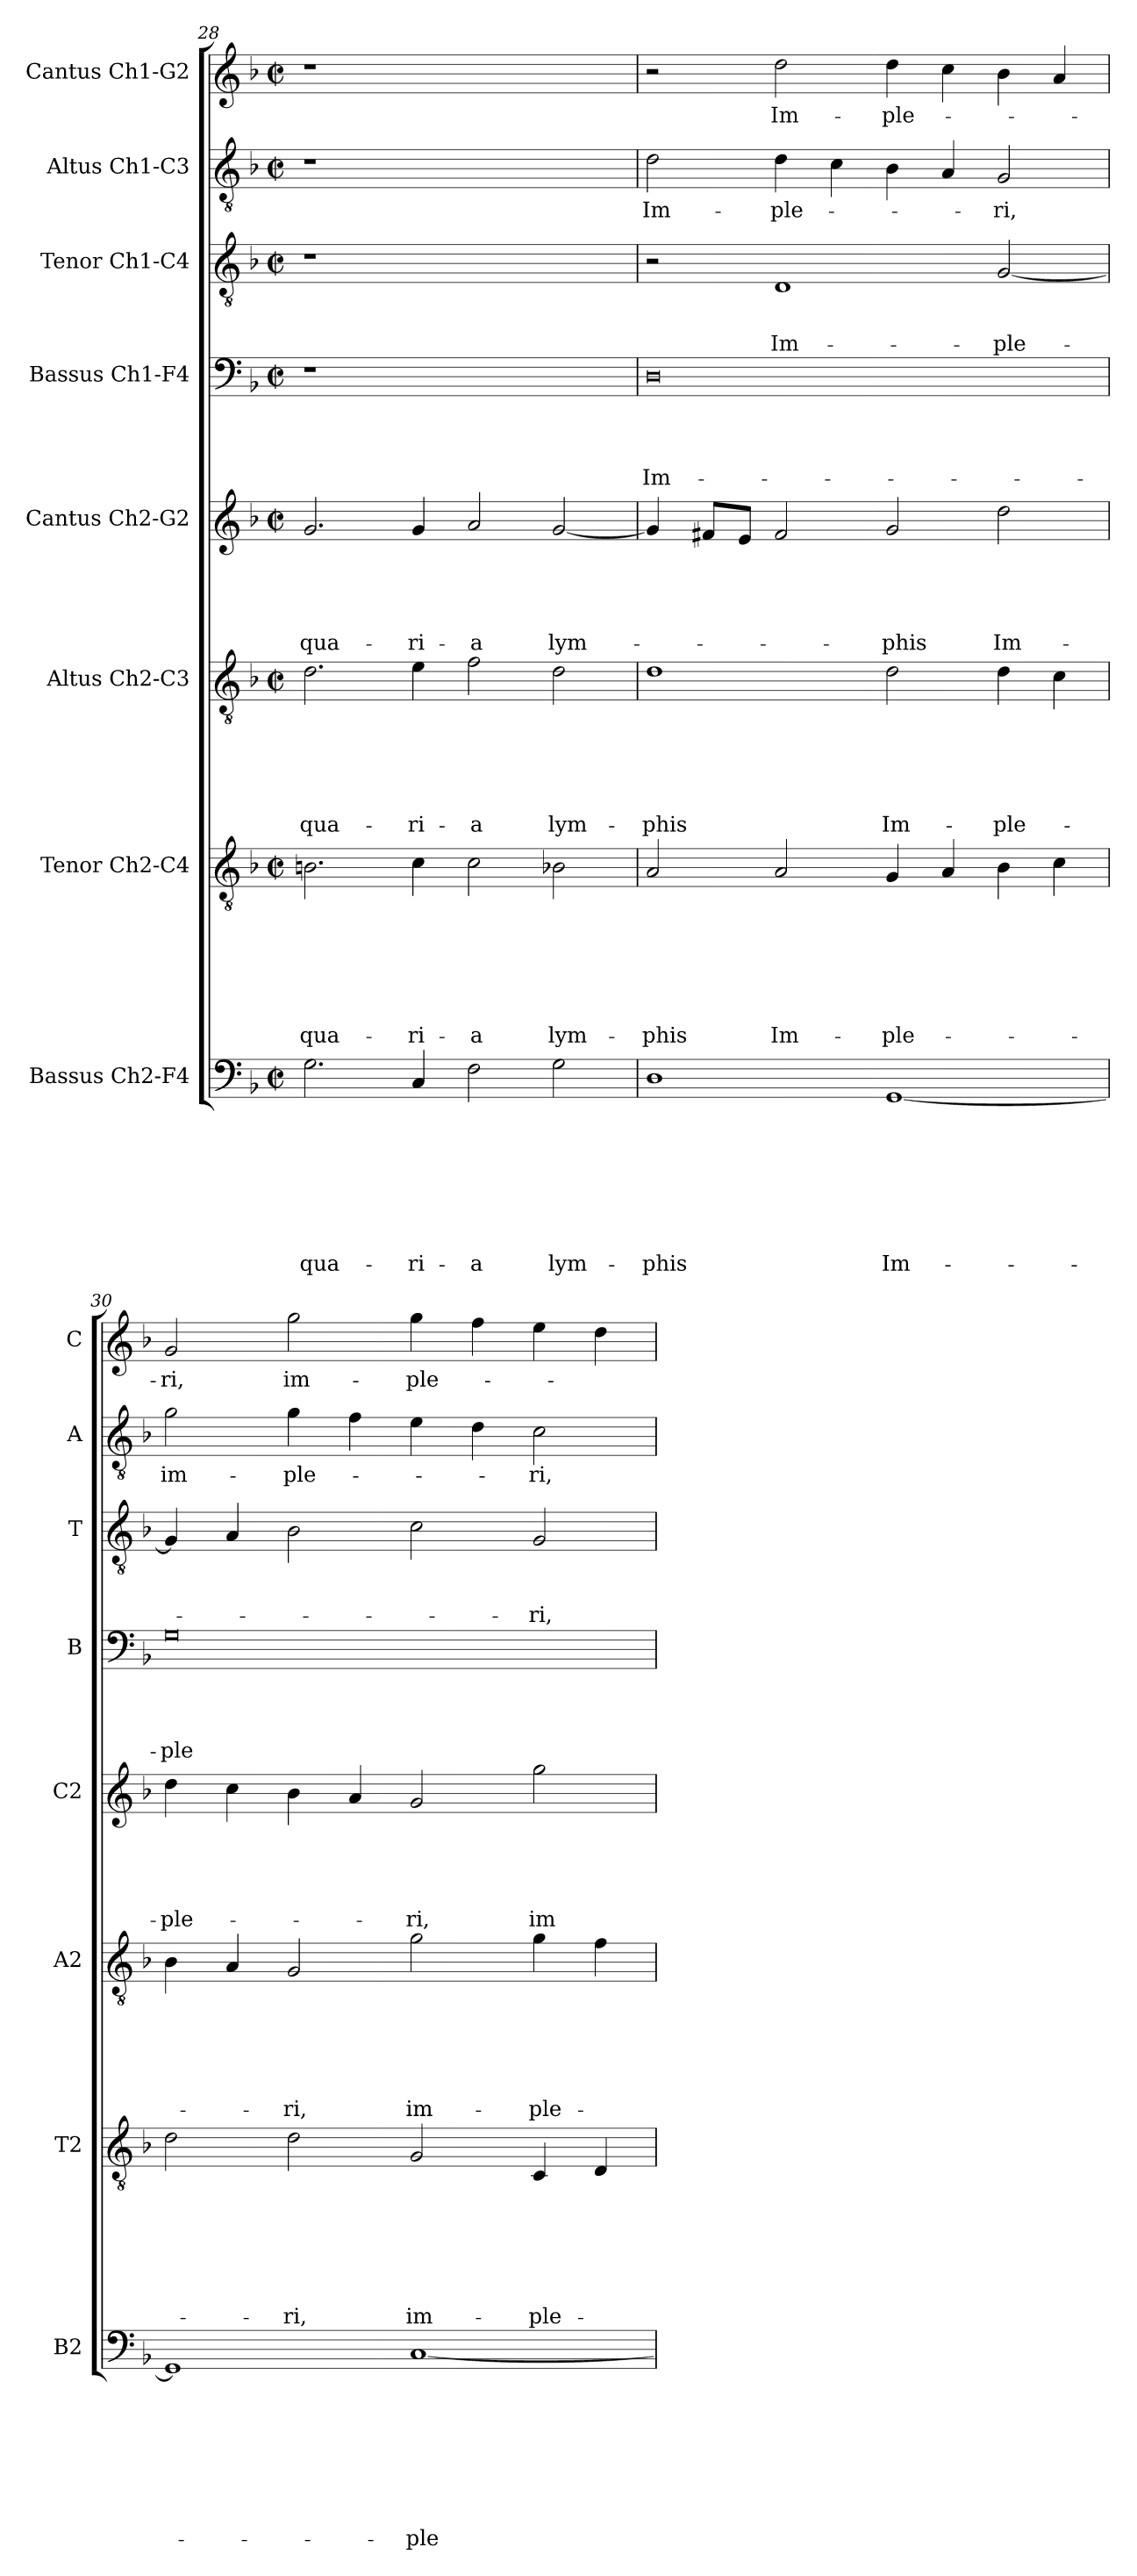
**kern	**text	**text	**text	**text	**text	**text	**text	**text	**kern	**text	**text	**text	**text	**text	**text	**text	**kern	**text	**text	**text	**text	**text	**text	**kern	**text	**text	**text	**text	**text	**kern	**text	**text	**text	**text	**kern	**text	**text	**text	**kern	**text	**kern	**text
*part8	*part8	*part8	*part8	*part8	*part8	*part8	*part8	*part8	*part7	*part7	*part7	*part7	*part7	*part7	*part7	*part7	*part6	*part6	*part6	*part6	*part6	*part6	*part6	*part5	*part5	*part5	*part5	*part5	*part5	*part4	*part4	*part4	*part4	*part4	*part3	*part3	*part3	*part3	*part2	*part2	*part1	*part1
*staff8	*staff8	*staff8	*staff8	*staff8	*staff8	*staff8	*staff8	*staff8	*staff7	*staff7	*staff7	*staff7	*staff7	*staff7	*staff7	*staff7	*staff6	*staff6	*staff6	*staff6	*staff6	*staff6	*staff6	*staff5	*staff5	*staff5	*staff5	*staff5	*staff5	*staff4	*staff4	*staff4	*staff4	*staff4	*staff3	*staff3	*staff3	*staff3	*staff2	*staff2	*staff1	*staff1
*I"Bassus Ch2-F4	*	*	*	*	*	*	*	*	*I"Tenor Ch2-C4	*	*	*	*	*	*	*	*I"Altus Ch2-C3	*	*	*	*	*	*	*I"Cantus Ch2-G2	*	*	*	*	*	*I"Bassus Ch1-F4	*	*	*	*	*I"Tenor Ch1-C4	*	*	*	*I"Altus Ch1-C3	*	*I"Cantus Ch1-G2	*
*I'B2	*	*	*	*	*	*	*	*	*I'T2	*	*	*	*	*	*	*	*I'A2	*	*	*	*	*	*	*I'C2	*	*	*	*	*	*I'B	*	*	*	*	*I'T	*	*	*	*I'A	*	*I'C	*
*clefF4	*	*	*	*	*	*	*	*	*clefGv2	*	*	*	*	*	*	*	*clefGv2	*	*	*	*	*	*	*clefG2	*	*	*	*	*	*clefF4	*	*	*	*	*clefGv2	*	*	*	*clefGv2	*	*clefG2	*
*k[b-]	*	*	*	*	*	*	*	*	*k[b-]	*	*	*	*	*	*	*	*k[b-]	*	*	*	*	*	*	*k[b-]	*	*	*	*	*	*k[b-]	*	*	*	*	*k[b-]	*	*	*	*k[b-]	*	*k[b-]	*
*F:	*	*	*	*	*	*	*	*	*F:	*	*	*	*	*	*	*	*F:	*	*	*	*	*	*	*F:	*	*	*	*	*	*F:	*	*	*	*	*F:	*	*	*	*F:	*	*F:	*
*M2/2	*	*	*	*	*	*	*	*	*M2/2	*	*	*	*	*	*	*	*M2/2	*	*	*	*	*	*	*M2/2	*	*	*	*	*	*M2/2	*	*	*	*	*M2/2	*	*	*	*M2/2	*	*M2/2	*
*met(c|)	*	*	*	*	*	*	*	*	*met(c|)	*	*	*	*	*	*	*	*met(c|)	*	*	*	*	*	*	*met(c|)	*	*	*	*	*	*met(c|)	*	*	*	*	*met(c|)	*	*	*	*met(c|)	*	*met(c|)	*
=28	=28	=28	=28	=28	=28	=28	=28	=28	=28	=28	=28	=28	=28	=28	=28	=28	=28	=28	=28	=28	=28	=28	=28	=28	=28	=28	=28	=28	=28	=28	=28	=28	=28	=28	=28	=28	=28	=28	=28	=28	=28	=28
!	!	!	!	!	!	!	!	!LO:LY:b	!	!	!	!	!	!	!	!LO:LY:b	!	!	!	!	!	!	!LO:LY:b	!	!	!	!	!	!LO:LY:b	!	!	!	!	!	!	!	!	!	!	!	!	!
2.G\	.	.	.	.	.	.	.	-qua-	2.Bn\	.	.	.	.	.	.	-qua-	2.d\	.	.	.	.	.	-qua-	2.g/	.	.	.	.	-qua-	1r	.	.	.	.	1r	.	.	.	1r	.	1r	.
!	!	!	!	!	!	!	!	!LO:LY:b	!	!	!	!	!	!	!	!LO:LY:b	!	!	!	!	!	!	!LO:LY:b	!	!	!	!	!	!LO:LY:b	!	!	!	!	!	!	!	!	!	!	!	!	!
4C/	.	.	.	.	.	.	.	-ri-	4c\	.	.	.	.	.	.	-ri-	4e\	.	.	.	.	.	-ri-	4g/	.	.	.	.	-ri-	.	.	.	.	.	.	.	.	.	.	.	.	.
!	!	!	!	!	!	!	!	!LO:LY:b	!	!	!	!	!	!	!	!LO:LY:b	!	!	!	!	!	!	!LO:LY:b	!	!	!	!	!	!LO:LY:b	!	!	!	!	!	!	!	!	!	!	!	!	!
2F\	.	.	.	.	.	.	.	-a	2c\	.	.	.	.	.	.	-a	2f\	.	.	.	.	.	-a	2a/	.	.	.	.	-a	1ryy	.	.	.	.	1ryy	.	.	.	1ryy	.	1ryy	.
!	!	!	!	!	!	!	!	!LO:LY:b	!	!	!	!	!	!	!	!LO:LY:b	!	!	!	!	!	!	!LO:LY:b	!	!	!	!	!	!LO:LY:b	!	!	!	!	!	!	!	!	!	!	!	!	!
2G\	.	.	.	.	.	.	.	lym-	2B-X\	.	.	.	.	.	.	lym-	2d\	.	.	.	.	.	lym-	[2g/	.	.	.	.	lym-	.	.	.	.	.	.	.	.	.	.	.	.	.
=29	=29	=29	=29	=29	=29	=29	=29	=29	=29	=29	=29	=29	=29	=29	=29	=29	=29	=29	=29	=29	=29	=29	=29	=29	=29	=29	=29	=29	=29	=29	=29	=29	=29	=29	=29	=29	=29	=29	=29	=29	=29	=29
!	!	!	!	!	!	!	!	!LO:LY:b	!	!	!	!	!	!	!	!LO:LY:b	!	!	!	!	!	!	!LO:LY:b	!	!	!	!	!	!	!	!	!	!	!LO:LY:b	!	!	!	!	!	!LO:LY:b	!	!
1D	.	.	.	.	.	.	.	-phis	2A/	.	.	.	.	.	.	-phis	1d	.	.	.	.	.	-phis	4g/]	.	.	.	.	.	0D	.	.	.	Im-	2r	.	.	.	2d\	Im-	2r	.
.	.	.	.	.	.	.	.	.	.	.	.	.	.	.	.	.	.	.	.	.	.	.	.	8f#X/L	.	.	.	.	.	.	.	.	.	.	.	.	.	.	.	.	.	.
.	.	.	.	.	.	.	.	.	.	.	.	.	.	.	.	.	.	.	.	.	.	.	.	8e/J	.	.	.	.	.	.	.	.	.	.	.	.	.	.	.	.	.	.
!	!	!	!	!	!	!	!	!	!	!	!	!	!	!	!	!LO:LY:b	!	!	!	!	!	!	!	!	!	!	!	!	!	!	!	!	!	!	!	!	!	!LO:LY:b	!	!LO:LY:b	!	!LO:LY:b
.	.	.	.	.	.	.	.	.	2A/	.	.	.	.	.	.	Im-	.	.	.	.	.	.	.	2f#/	.	.	.	.	.	.	.	.	.	.	1D	.	.	Im-	4d\	-ple-	2dd\	Im-
.	.	.	.	.	.	.	.	.	.	.	.	.	.	.	.	.	.	.	.	.	.	.	.	.	.	.	.	.	.	.	.	.	.	.	.	.	.	.	4c\	.	.	.
!	!	!	!	!	!	!	!	!LO:LY:b	!	!	!	!	!	!	!	!LO:LY:b	!	!	!	!	!	!	!LO:LY:b	!	!	!	!	!	!LO:LY:b	!	!	!	!	!	!	!	!	!	!	!	!	!LO:LY:b
[1GG	.	.	.	.	.	.	.	Im-	4G/	.	.	.	.	.	.	-ple-	2d\	.	.	.	.	.	Im-	2g/	.	.	.	.	-phis	.	.	.	.	.	.	.	.	.	4B-\	.	4dd\	-ple-
.	.	.	.	.	.	.	.	.	4A/	.	.	.	.	.	.	.	.	.	.	.	.	.	.	.	.	.	.	.	.	.	.	.	.	.	.	.	.	.	4A/	.	4cc\	.
!	!	!	!	!	!	!	!	!	!	!	!	!	!	!	!	!	!	!	!	!	!	!	!LO:LY:b	!	!	!	!	!	!LO:LY:b	!	!	!	!	!	!	!	!	!LO:LY:b	!	!LO:LY:b	!	!
.	.	.	.	.	.	.	.	.	4B-\	.	.	.	.	.	.	.	4d\	.	.	.	.	.	-ple-	2dd\	.	.	.	.	Im-	.	.	.	.	.	[2G/	.	.	-ple-	2G/	-ri,	4b-\	.
.	.	.	.	.	.	.	.	.	4c\	.	.	.	.	.	.	.	4c\	.	.	.	.	.	.	.	.	.	.	.	.	.	.	.	.	.	.	.	.	.	.	.	4a/	.
!!LO:LB:g=z
=30	=30	=30	=30	=30	=30	=30	=30	=30	=30	=30	=30	=30	=30	=30	=30	=30	=30	=30	=30	=30	=30	=30	=30	=30	=30	=30	=30	=30	=30	=30	=30	=30	=30	=30	=30	=30	=30	=30	=30	=30	=30	=30
!	!	!	!	!	!	!	!	!	!	!	!	!	!	!	!	!	!	!	!	!	!	!	!	!	!	!	!	!	!LO:LY:b	!	!	!	!	!LO:LY:b	!	!	!	!	!	!LO:LY:b	!	!LO:LY:b
1GG]	.	.	.	.	.	.	.	.	2d\	.	.	.	.	.	.	.	4B-\	.	.	.	.	.	.	4dd\	.	.	.	.	-ple-	0G	.	.	.	-ple-	4G/]	.	.	.	2g\	im-	2g/	-ri,
.	.	.	.	.	.	.	.	.	.	.	.	.	.	.	.	.	4A/	.	.	.	.	.	.	4cc\	.	.	.	.	.	.	.	.	.	.	4A/	.	.	.	.	.	.	.
!	!	!	!	!	!	!	!	!	!	!	!	!	!	!	!	!LO:LY:b	!	!	!	!	!	!	!LO:LY:b	!	!	!	!	!	!	!	!	!	!	!	!	!	!	!	!	!LO:LY:b	!	!LO:LY:b
.	.	.	.	.	.	.	.	.	2d\	.	.	.	.	.	.	-ri,	2G/	.	.	.	.	.	-ri,	4b-\	.	.	.	.	.	.	.	.	.	.	2B-\	.	.	.	4g\	-ple-	2gg\	im-
.	.	.	.	.	.	.	.	.	.	.	.	.	.	.	.	.	.	.	.	.	.	.	.	4a/	.	.	.	.	.	.	.	.	.	.	.	.	.	.	4f\	.	.	.
!	!	!	!	!	!	!	!	!LO:LY:b	!	!	!	!	!	!	!	!LO:LY:b	!	!	!	!	!	!	!LO:LY:b	!	!	!	!	!	!LO:LY:b	!	!	!	!	!	!	!	!	!	!	!	!	!LO:LY:b
[1C	.	.	.	.	.	.	.	-ple-	2G/	.	.	.	.	.	.	im-	2g\	.	.	.	.	.	im-	2g/	.	.	.	.	-ri,	.	.	.	.	.	2c\	.	.	.	4e\	.	4gg\	-ple-
.	.	.	.	.	.	.	.	.	.	.	.	.	.	.	.	.	.	.	.	.	.	.	.	.	.	.	.	.	.	.	.	.	.	.	.	.	.	.	4d\	.	4ff\	.
!	!	!	!	!	!	!	!	!	!	!	!	!	!	!	!	!LO:LY:b	!	!	!	!	!	!	!LO:LY:b	!	!	!	!	!	!LO:LY:b	!	!	!	!	!	!	!	!	!LO:LY:b	!	!LO:LY:b	!	!
.	.	.	.	.	.	.	.	.	4C/	.	.	.	.	.	.	-ple-	4g\	.	.	.	.	.	-ple-	2gg\	.	.	.	.	im-	.	.	.	.	.	2G/	.	.	-ri,	2c\	-ri,	4ee\	.
.	.	.	.	.	.	.	.	.	4D/	.	.	.	.	.	.	.	4f\	.	.	.	.	.	.	.	.	.	.	.	.	.	.	.	.	.	.	.	.	.	.	.	4dd\	.
=	=	=	=	=	=	=	=	=	=	=	=	=	=	=	=	=	=	=	=	=	=	=	=	=	=	=	=	=	=	=	=	=	=	=	=	=	=	=	=	=	=	=
*-	*-	*-	*-	*-	*-	*-	*-	*-	*-	*-	*-	*-	*-	*-	*-	*-	*-	*-	*-	*-	*-	*-	*-	*-	*-	*-	*-	*-	*-	*-	*-	*-	*-	*-	*-	*-	*-	*-	*-	*-	*-	*-
